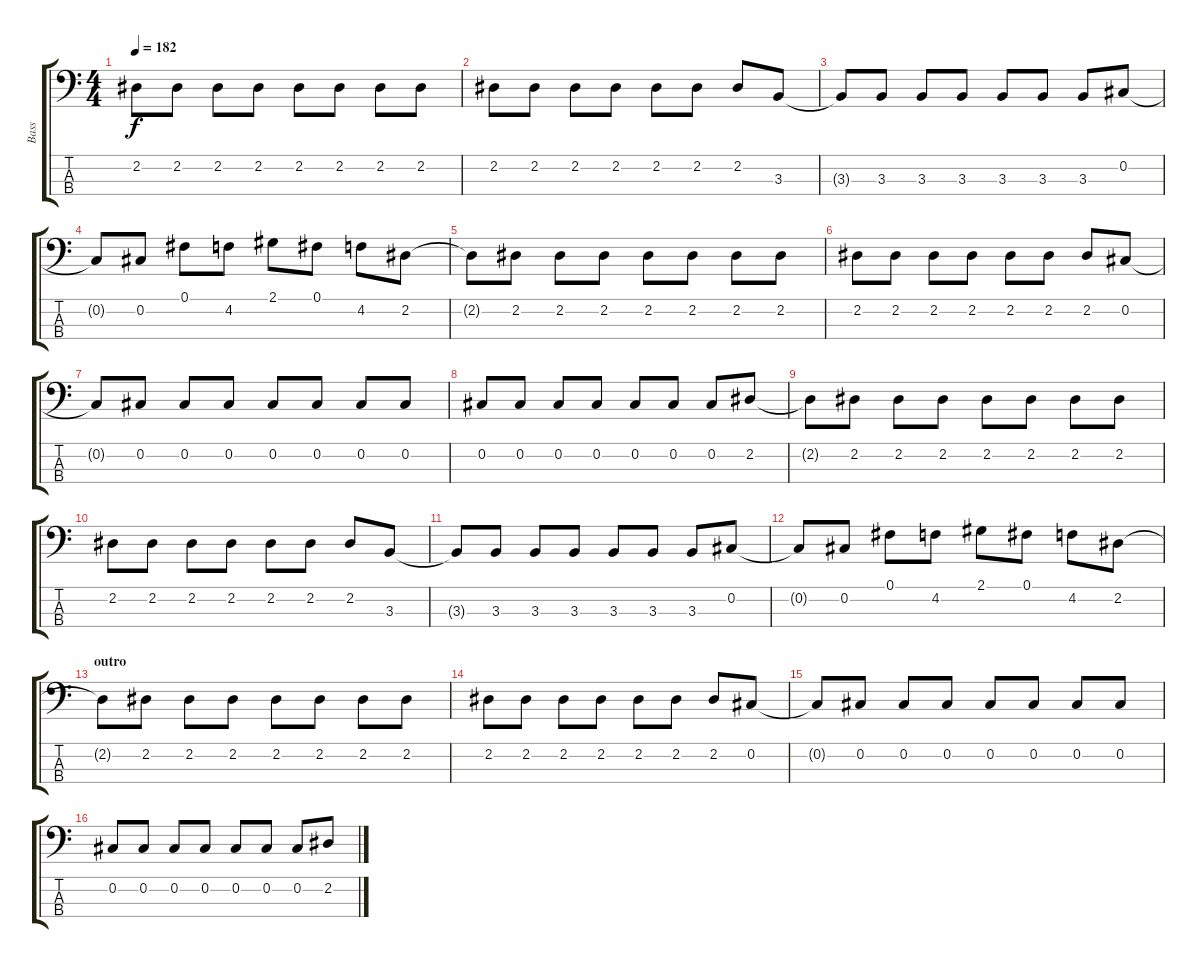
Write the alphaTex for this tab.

\track ("Bass" "Bass") {instrument electricbassfinger}
\staff {score tabs}
\tuning (Gb2 Db2 Ab1 Eb1) {hide}
\ts (4 4)
\tempo 182
\clef f4
\ks c
2.2{t}.8{dy f} 2.2.8 2.2.8 2.2.8 2.2.8 2.2.8 2.2.8 2.2.8 |
2.2.8 2.2.8 2.2.8 2.2.8 2.2.8 2.2.8 2.2.8 3.3.8 |
3.3{t}.8 3.3.8 3.3.8 3.3.8 3.3.8 3.3.8 3.3.8 0.2.8 |
0.2{t}.8 0.2.8 0.1.8 4.2.8 2.1.8 0.1.8 4.2.8 2.2.8 |
2.2{t}.8 2.2.8 2.2.8 2.2.8 2.2.8 2.2.8 2.2.8 2.2.8 |
2.2.8 2.2.8 2.2.8 2.2.8 2.2.8 2.2.8 2.2.8 0.2.8 |
0.2{t}.8 0.2.8 0.2.8 0.2.8 0.2.8 0.2.8 0.2.8 0.2.8 |
0.2.8 0.2.8 0.2.8 0.2.8 0.2.8 0.2.8 0.2.8 2.2.8 |
2.2{t}.8 2.2.8 2.2.8 2.2.8 2.2.8 2.2.8 2.2.8 2.2.8 |
2.2.8 2.2.8 2.2.8 2.2.8 2.2.8 2.2.8 2.2.8 3.3.8 |
3.3{t}.8 3.3.8 3.3.8 3.3.8 3.3.8 3.3.8 3.3.8 0.2.8 |
0.2{t}.8 0.2.8 0.1.8 4.2.8 2.1.8 0.1.8 4.2.8 2.2.8 |
\section ("" "outro")
2.2{t}.8 2.2.8 2.2.8 2.2.8 2.2.8 2.2.8 2.2.8 2.2.8 |
2.2.8 2.2.8 2.2.8 2.2.8 2.2.8 2.2.8 2.2.8 0.2.8 |
0.2{t}.8 0.2.8 0.2.8 0.2.8 0.2.8 0.2.8 0.2.8 0.2.8 |
0.2.8 0.2.8 0.2.8 0.2.8 0.2.8 0.2.8 0.2.8 2.2.8
